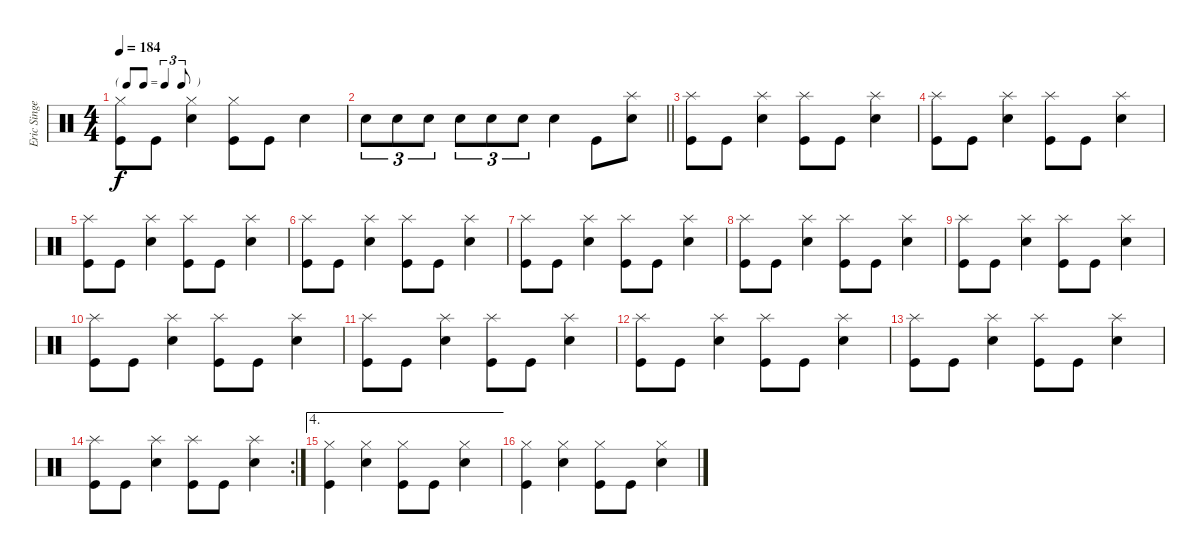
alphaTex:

\track ("Eric Singer" "Eric Singe") {instrument percussion}
\staff {score}
\articulation defaults
\ts (4 4)
\tf triplet8th
\tempo 184
\clef neutral
\ks c
("Kick (hit)" "Hi-Hat (closed)").8{dy f} "Kick (hit)".8 ("Snare (hit) 2" "Hi-Hat (closed)").4 ("Kick (hit)" "Hi-Hat (closed)").8 "Kick (hit)".8 "Snare (hit) 2".4 |
\barLineRight lightlight "Snare (hit) 2".8{tu (3 2)} "Snare (hit) 2".8{tu (3 2)} "Snare (hit) 2".8{tu (3 2)} "Snare (hit) 2".8{tu (3 2)} "Snare (hit) 2".8{tu (3 2)} "Snare (hit) 2".8{tu (3 2)} "Snare (hit) 2".4 "Kick (hit)".8
("Snare (hit) 2" "Splash (hit)").8 |
("Kick (hit)" "Splash (hit)").8 "Kick (hit)".8 ("Snare (hit) 2" "Splash (hit)").4 ("Kick (hit)" "Splash (hit)").8 "Kick (hit)".8 ("Snare (hit) 2" "Splash (hit)").4 |
("Kick (hit)" "Splash (hit)").8 "Kick (hit)".8 ("Snare (hit) 2" "Splash (hit)").4 ("Kick (hit)" "Splash (hit)").8 "Kick (hit)".8 ("Snare (hit) 2" "Splash (hit)").4 |
("Kick (hit)" "Splash (hit)").8 "Kick (hit)".8 ("Snare (hit) 2" "Splash (hit)").4 ("Kick (hit)" "Splash (hit)").8 "Kick (hit)".8 ("Snare (hit) 2" "Splash (hit)").4 |
("Kick (hit)" "Splash (hit)").8 "Kick (hit)".8 ("Snare (hit) 2" "Splash (hit)").4 ("Kick (hit)" "Splash (hit)").8 "Kick (hit)".8 ("Snare (hit) 2" "Splash (hit)").4 |
("Kick (hit)" "Splash (hit)").8 "Kick (hit)".8 ("Snare (hit) 2" "Splash (hit)").4 ("Kick (hit)" "Splash (hit)").8 "Kick (hit)".8 ("Snare (hit) 2" "Splash (hit)").4 |
("Kick (hit)" "Splash (hit)").8 "Kick (hit)".8 ("Snare (hit) 2" "Splash (hit)").4 ("Kick (hit)" "Splash (hit)").8 "Kick (hit)".8 ("Snare (hit) 2" "Splash (hit)").4 |
("Kick (hit)" "Splash (hit)").8 "Kick (hit)".8 ("Snare (hit) 2" "Splash (hit)").4 ("Kick (hit)" "Splash (hit)").8 "Kick (hit)".8 ("Snare (hit) 2" "Splash (hit)").4 |
("Kick (hit)" "Splash (hit)").8 "Kick (hit)".8 ("Snare (hit) 2" "Splash (hit)").4 ("Kick (hit)" "Splash (hit)").8 "Kick (hit)".8 ("Snare (hit) 2" "Splash (hit)").4 |
("Kick (hit)" "Splash (hit)").8 "Kick (hit)".8 ("Snare (hit) 2" "Splash (hit)").4 ("Kick (hit)" "Splash (hit)").8 "Kick (hit)".8 ("Snare (hit) 2" "Splash (hit)").4 |
("Kick (hit)" "Splash (hit)").8 "Kick (hit)".8 ("Snare (hit) 2" "Splash (hit)").4 ("Kick (hit)" "Splash (hit)").8 "Kick (hit)".8 ("Snare (hit) 2" "Splash (hit)").4 |
("Kick (hit)" "Splash (hit)").8 "Kick (hit)".8 ("Snare (hit) 2" "Splash (hit)").4 ("Kick (hit)" "Splash (hit)").8 "Kick (hit)".8 ("Snare (hit) 2" "Splash (hit)").4 |
\rc 2
("Kick (hit)" "Splash (hit)").8 "Kick (hit)".8 ("Snare (hit) 2" "Splash (hit)").4 ("Kick (hit)" "Splash (hit)").8 "Kick (hit)".8 ("Snare (hit) 2" "Splash (hit)").4 |
\ae 4
("Kick (hit)" "Hi-Hat (closed)").4 ("Snare (hit) 2" "Hi-Hat (closed)").4 ("Kick (hit)" "Hi-Hat (closed)").8 "Kick (hit)".8 ("Snare (hit) 2" "Hi-Hat (closed)").4 |
("Kick (hit)" "Hi-Hat (closed)").4 ("Snare (hit) 2" "Hi-Hat (closed)").4 ("Kick (hit)" "Hi-Hat (closed)").8 "Kick (hit)".8 ("Snare (hit) 2" "Hi-Hat (closed)").4
